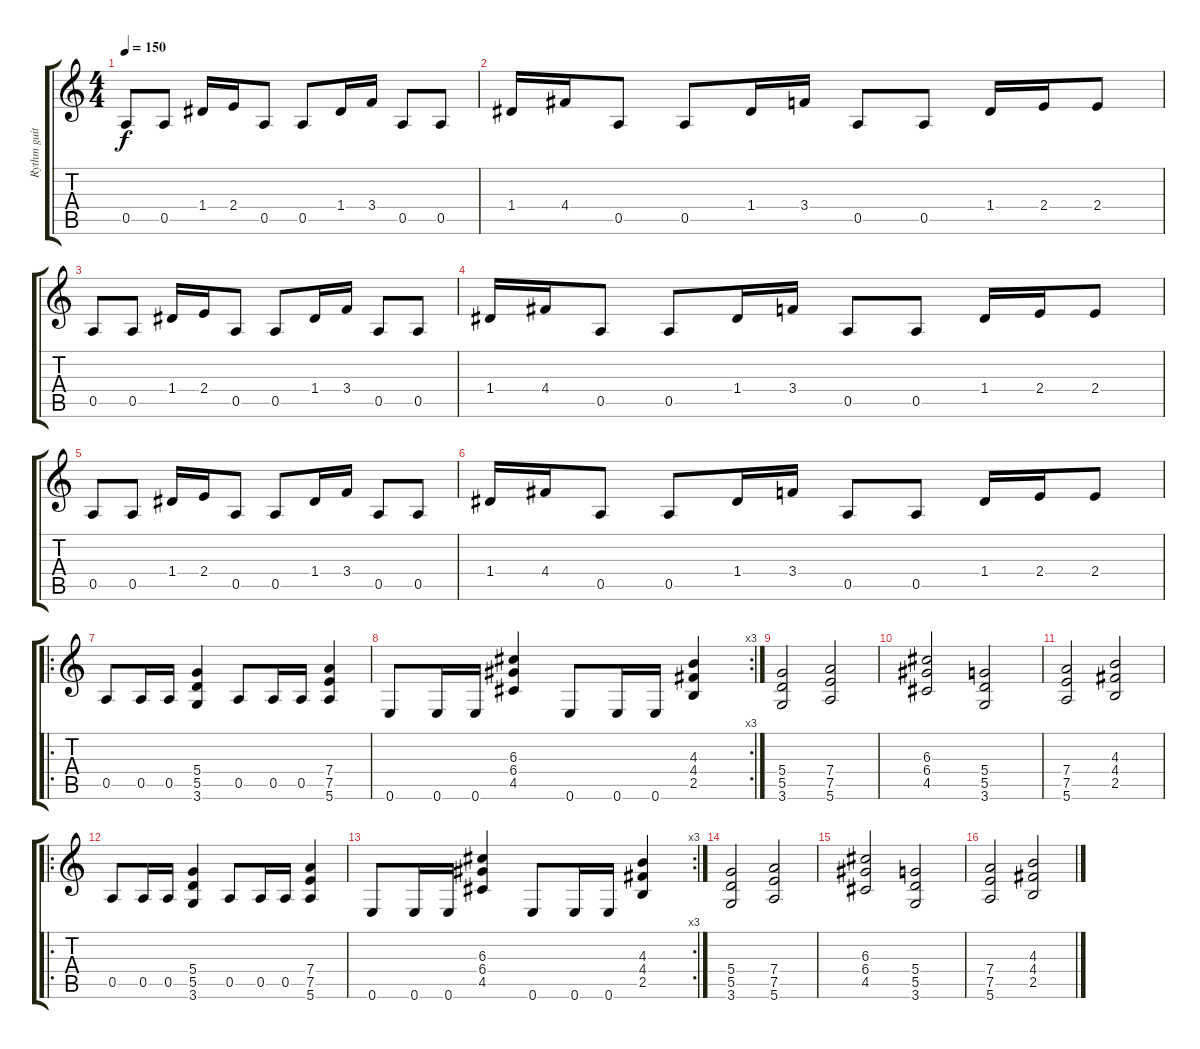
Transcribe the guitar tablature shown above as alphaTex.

\track ("Rythm guitar" "Rythm guit") {instrument distortionguitar}
\staff {score tabs}
\tuning (E4 B3 G3 D3 A2 E2) {hide}
\ts (4 4)
\tempo 150
\clef g2
\ks c
0.5.8{dy f} 0.5.8 1.4.16 2.4.16 0.5.8 0.5.8 1.4.16 3.4.16 0.5.8 0.5.8 |
1.4.16 4.4.16 0.5.8 0.5.8 1.4.16 3.4.16 0.5.8 0.5.8 1.4.16 2.4.16 2.4.8 |
0.5.8 0.5.8 1.4.16 2.4.16 0.5.8 0.5.8 1.4.16 3.4.16 0.5.8 0.5.8 |
1.4.16 4.4.16 0.5.8 0.5.8 1.4.16 3.4.16 0.5.8 0.5.8 1.4.16 2.4.16 2.4.8 |
0.5.8 0.5.8 1.4.16 2.4.16 0.5.8 0.5.8 1.4.16 3.4.16 0.5.8 0.5.8 |
1.4.16 4.4.16 0.5.8 0.5.8 1.4.16 3.4.16 0.5.8 0.5.8 1.4.16 2.4.16 2.4.8 |
\ro
0.5.8 0.5.16 0.5.16 (5.4 5.5 3.6).4 0.5.8 0.5.16 0.5.16 (7.4 7.5 5.6).4 |
\rc 3
0.6.8 0.6.16 0.6.16 (6.3 6.4 4.5).4 0.6.8 0.6.16 0.6.16 (4.3 4.4 2.5).4 |
(5.4 5.5 3.6).2 (7.4 7.5 5.6).2 |
(6.3 6.4 4.5).2 (5.4 5.5 3.6).2 |
(7.4 7.5 5.6).2 (4.3 4.4 2.5).2 |
\ro
0.5.8 0.5.16 0.5.16 (5.4 5.5 3.6).4 0.5.8 0.5.16 0.5.16 (7.4 7.5 5.6).4 |
\rc 3
0.6.8 0.6.16 0.6.16 (6.3 6.4 4.5).4 0.6.8 0.6.16 0.6.16 (4.3 4.4 2.5).4 |
(5.4 5.5 3.6).2 (7.4 7.5 5.6).2 |
(6.3 6.4 4.5).2 (5.4 5.5 3.6).2 |
(7.4 7.5 5.6).2 (4.3 4.4 2.5).2
